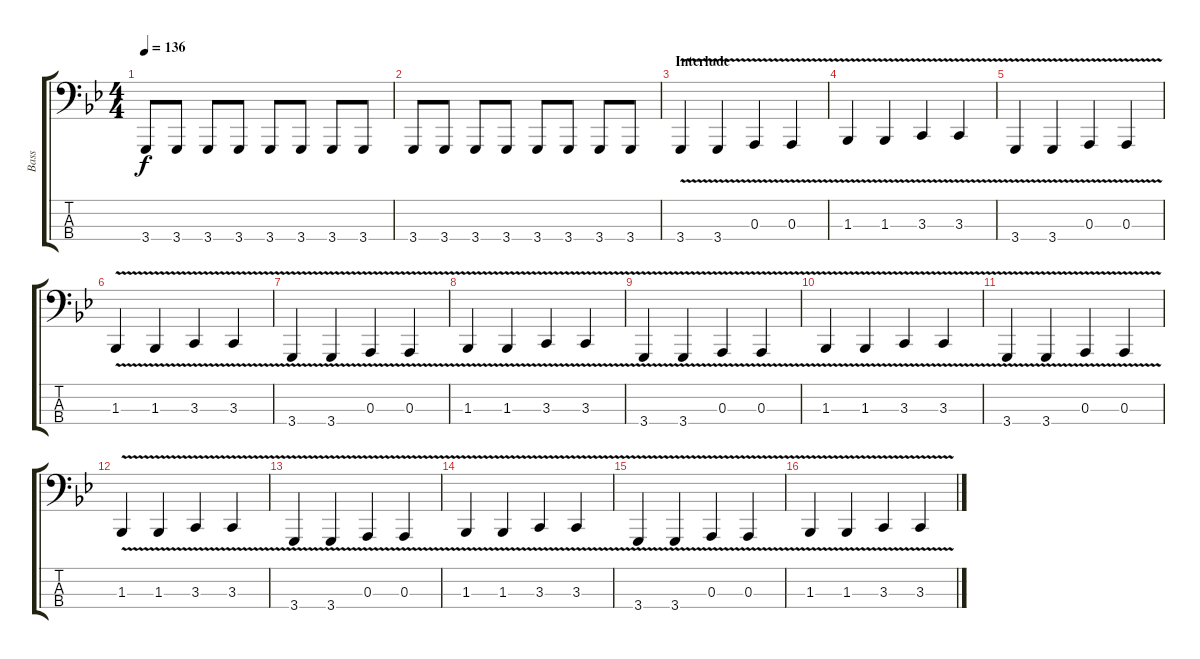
\track ("Bass" "Bass") {instrument lead8bassandlead}
\staff {score tabs}
\tuning (G2 D2 A1 E1) {hide}
\ts (4 4)
\tempo 136
\clef f4
\ks gminor
3.4.8{dy f} 3.4.8 3.4.8 3.4.8 3.4.8 3.4.8 3.4.8 3.4.8 |
3.4.8 3.4.8 3.4.8 3.4.8 3.4.8 3.4.8 3.4.8 3.4.8 |
\section ("" "Interlude")
3.4{v}.4 3.4{v}.4 0.3{v}.4 0.3{v}.4 |
1.3{v}.4 1.3{v}.4 3.3{v}.4 3.3{v}.4 |
3.4{v}.4 3.4{v}.4 0.3{v}.4 0.3{v}.4 |
1.3{v}.4 1.3{v}.4 3.3{v}.4 3.3{v}.4 |
3.4{v}.4 3.4{v}.4 0.3{v}.4 0.3{v}.4 |
1.3{v}.4 1.3{v}.4 3.3{v}.4 3.3{v}.4 |
3.4{v}.4 3.4{v}.4 0.3{v}.4 0.3{v}.4 |
1.3{v}.4 1.3{v}.4 3.3{v}.4 3.3{v}.4 |
3.4{v}.4 3.4{v}.4 0.3{v}.4 0.3{v}.4 |
1.3{v}.4 1.3{v}.4 3.3{v}.4 3.3{v}.4 |
3.4{v}.4 3.4{v}.4 0.3{v}.4 0.3{v}.4 |
1.3{v}.4 1.3{v}.4 3.3{v}.4 3.3{v}.4 |
3.4{v}.4 3.4{v}.4 0.3{v}.4 0.3{v}.4 |
1.3{v}.4 1.3{v}.4 3.3{v}.4 3.3{v}.4
